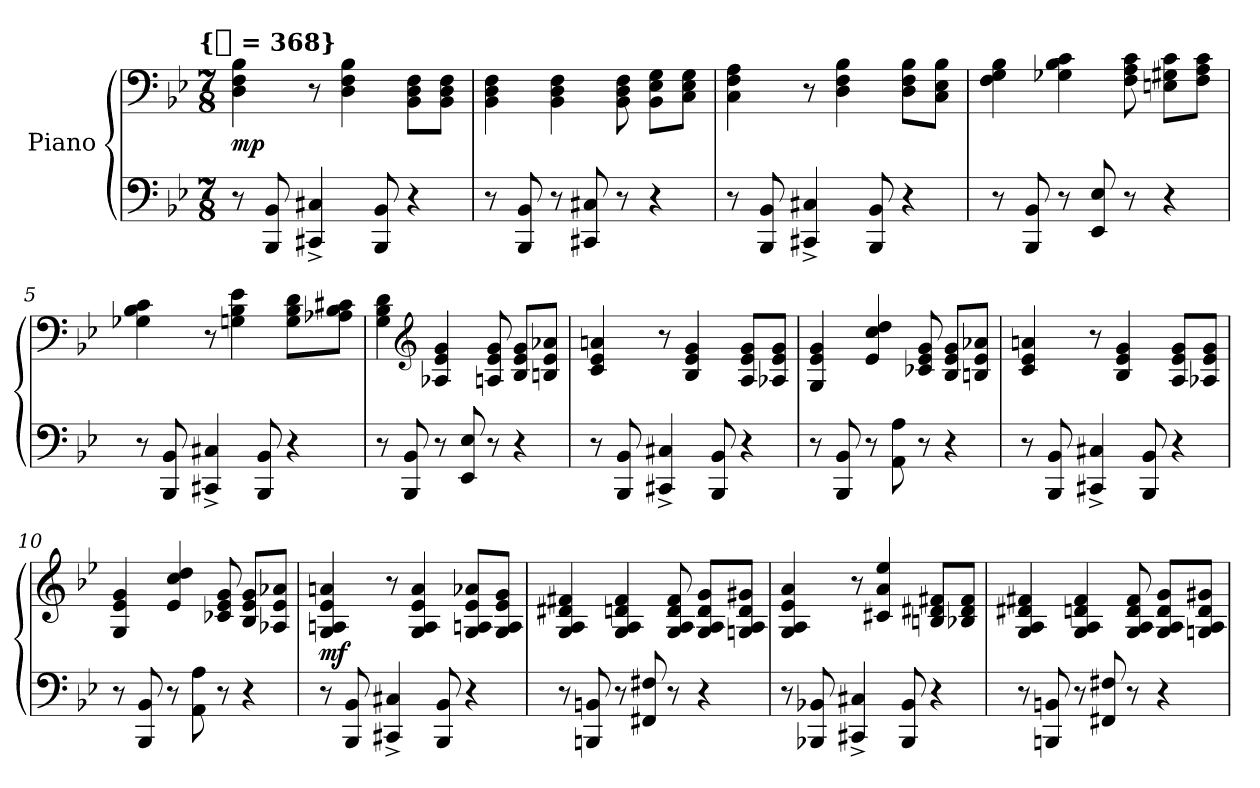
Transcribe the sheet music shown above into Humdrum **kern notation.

**kern	**kern	**dynam
*part1	*part1	*part1
*staff2	*staff1	*staff1/2
*I"Piano	*	*
*clefF4	*clefF4	*
*k[b-e-]	*k[b-e-]	*
*B-:	*B-:	*
!!LO:TX:omd:t={[8th] = 368}
*M7/8	*M7/8	*
*MM184	*MM184	*
=1	=1	=1
8r	4D 4F 4B-	mp
8BBB- 8BB-	.	.
4CC#X^ 4C#X^	8r	.
.	4D 4F 4B-	.
8BBB- 8BB-	.	.
4r	8BB- 8D 8FL	.
.	8BB- 8D 8FJ	.
=2	=2	=2
8r	4BB- 4D 4F	.
8BBB- 8BB-	.	.
8r	4BB- 4D 4F	.
8CC#X 8C#X	.	.
8r	8BB- 8D 8F	.
4r	8BB- 8E- 8GL	.
.	8C 8E- 8GJ	.
=3	=3	=3
8r	4C 4F 4A	.
8BBB- 8BB-	.	.
4CC#X^ 4C#X^	8r	.
.	4D 4F 4B-	.
8BBB- 8BB-	.	.
4r	8D 8F 8B-L	.
.	8C 8E- 8B-J	.
=4	=4	=4
8r	4F 4G 4B-	.
8BBB- 8BB-	.	.
8r	4G-X 4B- 4c	.
8EE- 8E-	.	.
8r	8F 8A 8c	.
4r	8En 8G#X 8cL	.
.	8F 8A 8cJ	.
=5	=5	=5
8r	4G-X 4B- 4c	.
8BBB- 8BB-	.	.
4CC#X^ 4C#X^	8r	.
.	4Gn 4B- 4e-	.
8BBB- 8BB-	.	.
4r	8G 8B- 8dL	.
.	8A-X 8B- 8c#XJ	.
=6	=6	=6
8r	4G 4B- 4d	.
8BBB- 8BB-	.	.
*	*clefG2	*
8r	4A-X 4e- 4g	.
8EE- 8E-	.	.
8r	8An 8e- 8g	.
4r	8B- 8e- 8gL	.
.	8Bn 8e- 8a-XJ	.
=7	=7	=7
8r	4c 4e- 4an	.
8BBB- 8BB-	.	.
4CC#X^ 4C#X^	8r	.
.	4B- 4e- 4g	.
8BBB- 8BB-	.	.
4r	8A 8e- 8gL	.
.	8A-X 8e- 8gJ	.
=8	=8	=8
8r	4G 4e- 4g	.
8BBB- 8BB-	.	.
8r	4e- 4cc 4dd	.
8AA 8A	.	.
8r	8c-X 8e- 8g	.
4r	8B- 8e- 8gL	.
.	8Bn 8e- 8a-XJ	.
=9	=9	=9
8r	4c 4e- 4an	.
8BBB- 8BB-	.	.
4CC#X^ 4C#X^	8r	.
.	4B- 4e- 4g	.
8BBB- 8BB-	.	.
4r	8A 8e- 8gL	.
.	8A-X 8e- 8gJ	.
=10	=10	=10
8r	4G 4e- 4g	.
8BBB- 8BB-	.	.
8r	4e- 4cc 4dd	.
8AA 8A	.	.
8r	8c-X 8e- 8g	.
4r	8B- 8e- 8gL	.
.	8A-X 8e- 8a-XJ	.
=11	=11	=11
8r	4G 4An 4e- 4an	mf
8BBB- 8BB-	.	.
4CC#X^ 4C#X^	8r	.
.	4G 4A 4e- 4a	.
8BBB- 8BB-	.	.
4r	8G 8Ani 8e- 8a-XL	.
.	8G 8A 8e- 8gJ	.
=12	=12	=12
8r	4G 4A 4d#X 4f#X	.
8BBBn 8BBn	.	.
8r	4G 4A 4dn 4f#	.
8FF#X 8F#X	.	.
8r	8G 8A 8d 8f#	.
4r	8G 8A 8d 8gL	.
.	8Gni 8A 8d 8g#XJ	.
=13	=13	=13
8r	4G 4A 4e- 4a	.
8BBB-X 8BB-X	.	.
4CC#X^ 4C#X^	8r	.
.	4c#X 4a 4ee-	.
8BBB- 8BB-	.	.
4r	8Bn 8d#X 8f#XL	.
.	8B-X 8d# 8f#J	.
=14	=14	=14
8r	4G 4A 4d#X 4f#X	.
8BBBn 8BBn	.	.
8r	4G 4A 4dn 4f#	.
8FF#X 8F#X	.	.
8r	8G 8A 8d 8f#	.
4r	8G 8A 8d 8gL	.
.	8Gni 8A 8d 8g#XJ	.
=	=	=
*-	*-	*-
